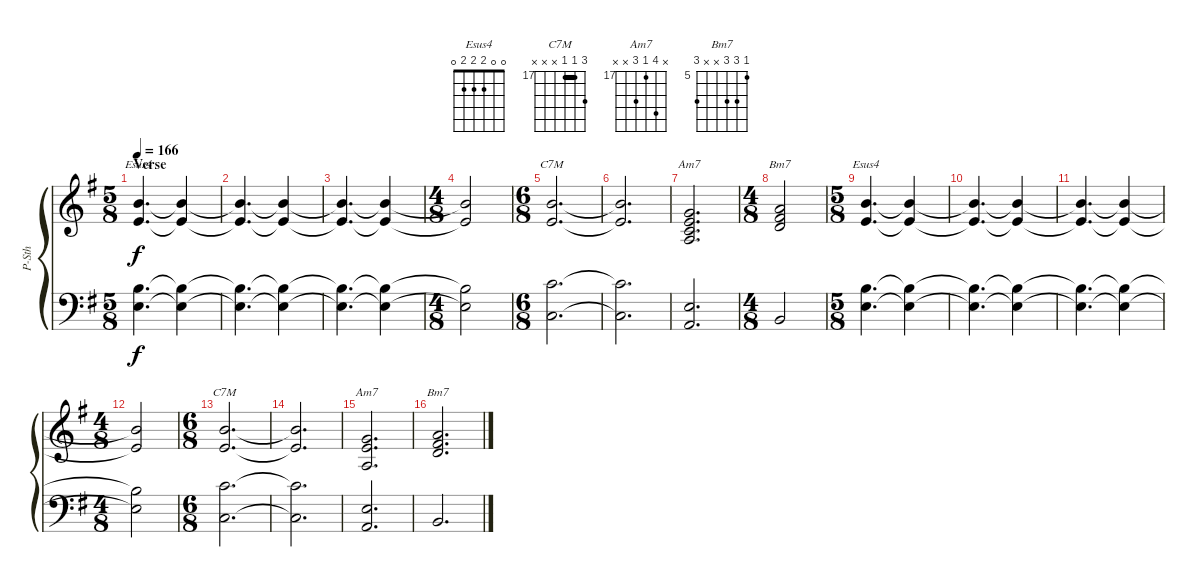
\defaultSystemsLayout 4
\bracketExtendMode groupsimilarinstruments
\otherSystemsTrackNameOrientation horizontal
\track ("Synthesizer" "P-Sth") {multiBarRest instrument pad2warm}
\staff {score}
\tuning (E4 B3 G3 D3 A2 E2)
\chord ("Esus4" 0 0 2 2 2 0) {showfingering false}
\chord ("C7M" 19 17 17 x x x) {firstfret 17 showfingering false barre 17}
\chord ("Am7" x 20 17 19 x x) {firstfret 17 showfingering false}
\chord ("Bm7" 5 7 7 x x 7) {firstfret 5 showfingering false}
\ts (5 8)
\section ("" "Verse")
\tempo 166
\clef g2
\ks g
(12.2{acc forcenatural} 0.1{acc forcenatural}).4{d ch "Esus4" dy f beam Up} (0.1{t acc forcenatural} 12.2{t acc forcenatural}).4{beam Up} |
(0.1{t acc forcenatural} 12.2{t acc forcenatural}).4{d beam Up} (0.1{t acc forcenatural} 12.2{t acc forcenatural}).4{beam Up} |
(0.1{t acc forcenatural} 12.2{t acc forcenatural}).4{d beam Up} (0.1{t acc forcenatural} 12.2{t acc forcenatural}).4{beam Up} |
\ts (4 8)
(0.1{t acc forcenatural} 12.2{t acc forcenatural}).2{beam Up} |
\ts (6 8)
(12.2{acc forcenatural} 0.1{acc forcenatural}).2{d ch "C7M" beam Up} |
(0.1{t acc forcenatural} 12.2{t acc forcenatural}).2{d beam Up} |
(7.4{acc forcenatural} 5.3{acc forcenatural} 0.1{acc forcenatural} 8.2{acc forcenatural}).2{d ch "Am7" beam Up} |
\ts (4 8)
(5.1{acc forcenatural} 7.2{acc #} 7.3{acc forcenatural}).2{ch "Bm7" beam Up} |
\ts (5 8)
(12.2{acc forcenatural} 0.1{acc forcenatural}).4{d ch "Esus4" beam Up} (0.1{t acc forcenatural} 12.2{t acc forcenatural}).4{beam Up} |
(0.1{t acc forcenatural} 12.2{t acc forcenatural}).4{d beam Up} (0.1{t acc forcenatural} 12.2{t acc forcenatural}).4{beam Up} |
(0.1{t acc forcenatural} 12.2{t acc forcenatural}).4{d beam Up} (0.1{t acc forcenatural} 12.2{t acc forcenatural}).4{beam Up} |
\ts (4 8)
(0.1{t acc forcenatural} 12.2{t acc forcenatural}).2{beam Up} |
\ts (6 8)
(12.2{acc forcenatural} 0.1{acc forcenatural}).2{d ch "C7M" beam Up} |
(0.1{t acc forcenatural} 12.2{t acc forcenatural}).2{d beam Up} |
(7.4{acc forcenatural} 0.1{acc forcenatural} 8.2{acc forcenatural}).2{d ch "Am7" beam Up} |
(5.1{acc forcenatural} 7.2{acc #} 7.3{acc forcenatural}).2{d ch "Bm7" beam Up}
\staff {score}
\tuning (E4 B3 G3 D3 A2 E2)
\clef f4
\ottava regular
\simile none
\ks g
(0.2{acc forcenatural} 2.4{acc forcenatural}).4{d dy f beam Down} (2.4{t acc forcenatural} 0.2{t acc forcenatural}).4{beam Down} |
(2.4{t acc forcenatural} 0.2{t acc forcenatural}).4{d beam Down} (2.4{t acc forcenatural} 0.2{t acc forcenatural}).4{beam Down} |
(2.4{t acc forcenatural} 0.2{t acc forcenatural}).4{d beam Down} (2.4{t acc forcenatural} 0.2{t acc forcenatural}).4{beam Down} |
(2.4{t acc forcenatural} 0.2{t acc forcenatural}).2{beam Down} |
(3.5{acc forcenatural} 1.2{acc forcenatural}).2{d beam Down} |
(1.2{t acc forcenatural} 3.5{t acc forcenatural}).2{d beam Down} |
(0.5{acc forcenatural} 2.4{acc forcenatural}).2{d beam Up} |
2.5{acc forcenatural}.2{beam Up} |
(0.2{acc forcenatural} 2.4{acc forcenatural}).4{d beam Down} (2.4{t acc forcenatural} 0.2{t acc forcenatural}).4{beam Down} |
(2.4{t acc forcenatural} 0.2{t acc forcenatural}).4{d beam Down} (2.4{t acc forcenatural} 0.2{t acc forcenatural}).4{beam Down} |
(2.4{t acc forcenatural} 0.2{t acc forcenatural}).4{d beam Down} (2.4{t acc forcenatural} 0.2{t acc forcenatural}).4{beam Down} |
(2.4{t acc forcenatural} 0.2{t acc forcenatural}).2{beam Down} |
(3.5{acc forcenatural} 1.2{acc forcenatural}).2{d beam Down} |
(1.2{t acc forcenatural} 3.5{t acc forcenatural}).2{d beam Down} |
(0.5{acc forcenatural} 2.4{acc forcenatural}).2{d beam Up} |
2.5{acc forcenatural}.2{d beam Up}
